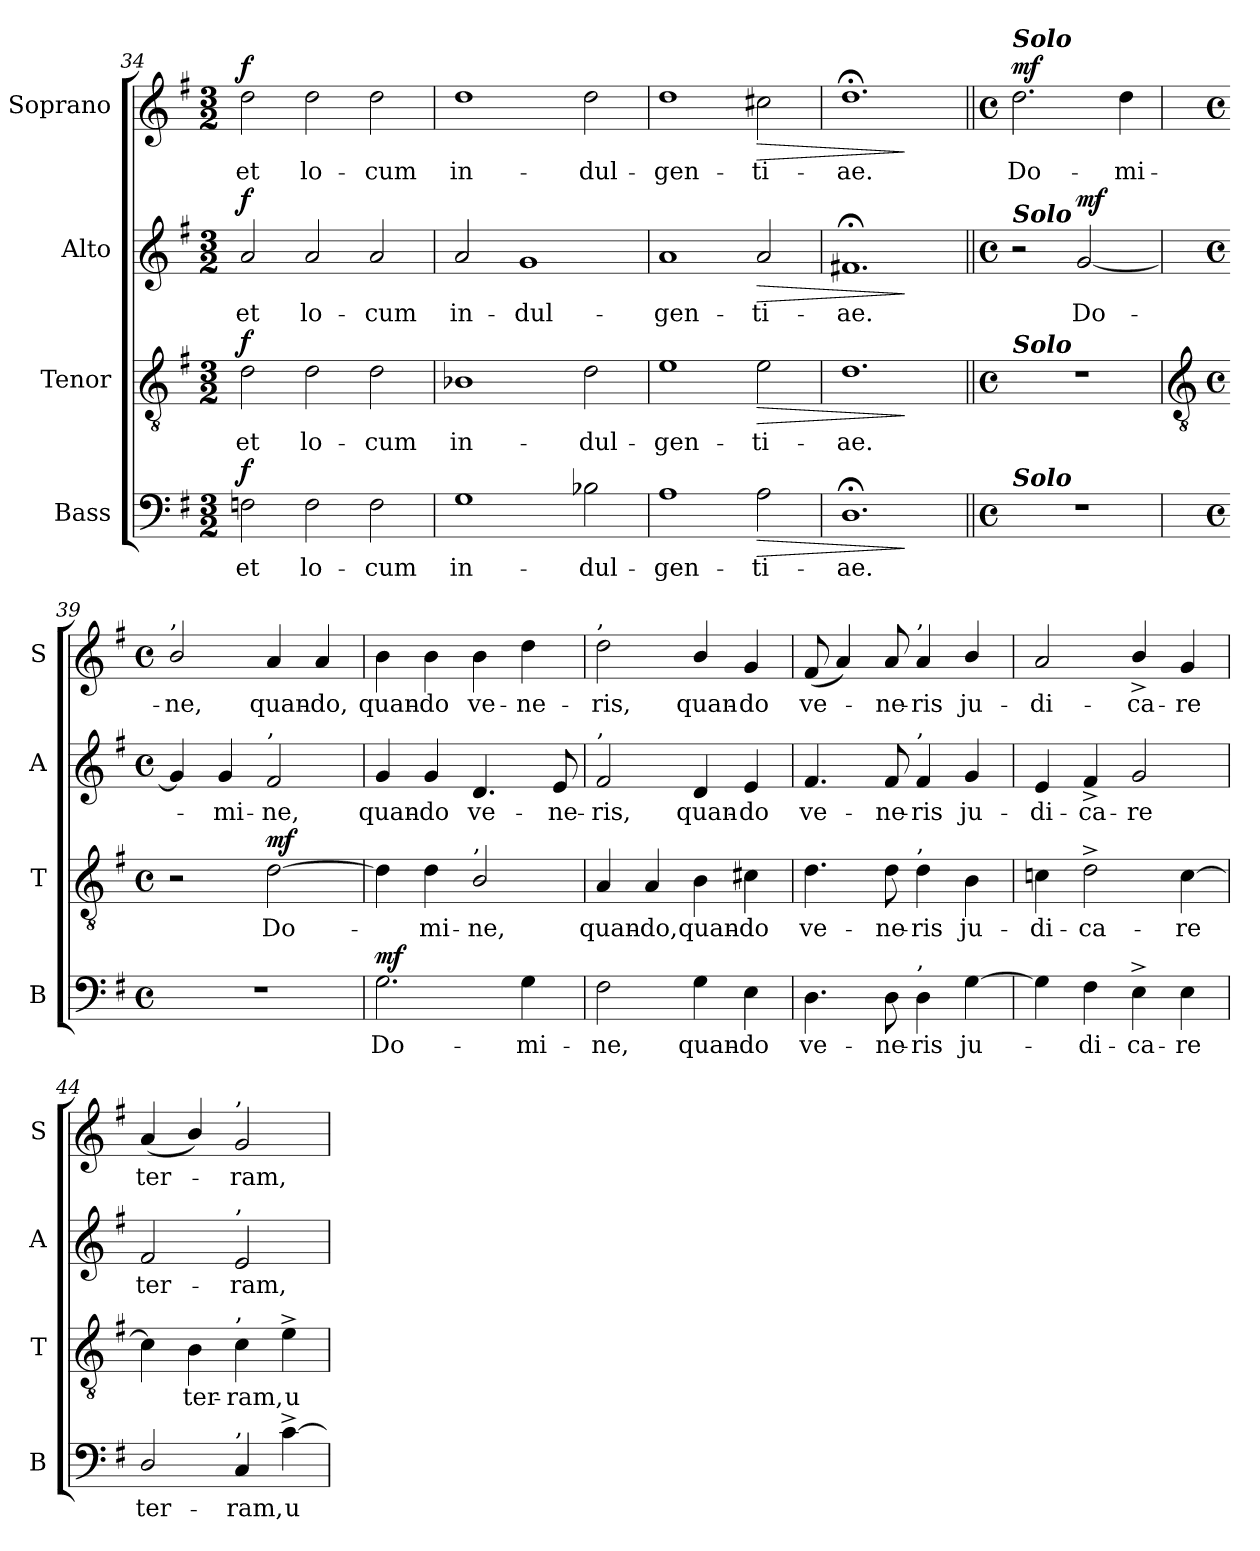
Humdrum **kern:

**kern	**text	**dynam	**kern	**text	**dynam	**kern	**text	**dynam	**kern	**text	**dynam
*part4	*part4	*part4	*part3	*part3	*part3	*part2	*part2	*part2	*part1	*part1	*part1
*staff4	*staff4	*staff4	*staff3	*staff3	*staff3	*staff2	*staff2	*staff2	*staff1	*staff1	*staff1
*I"Bass	*	*	*I"Tenor	*	*	*I"Alto	*	*	*I"Soprano	*	*
*I'B	*	*	*I'T	*	*	*I'A	*	*	*I'S	*	*
*clefF4	*	*	*clefGv2	*	*	*clefG2	*	*	*clefG2	*	*
*k[f#]	*	*	*k[f#]	*	*	*k[f#]	*	*	*k[f#]	*	*
*G:	*	*	*G:	*	*	*G:	*	*	*G:	*	*
*M3/2	*	*	*M3/2	*	*	*M3/2	*	*	*M3/2	*	*
=34	=34	=34	=34	=34	=34	=34	=34	=34	=34	=34	=34
!	!LO:LY:b	!LO:DY:b	!	!LO:LY:b	!LO:DY:b	!	!LO:LY:b	!LO:DY:b	!	!LO:LY:b	!LO:DY:b
2Fn	et	f	2d	et	f	2a	et	f	2dd	et	f
!	!LO:LY:b	!	!	!LO:LY:b	!	!	!LO:LY:b	!	!	!LO:LY:b	!
2F	lo-	.	2d	lo-	.	2a	lo-	.	2dd	lo-	.
!	!LO:LY:b	!	!	!LO:LY:b	!	!	!LO:LY:b	!	!	!LO:LY:b	!
2F	-cum	.	2d	-cum	.	2a	-cum	.	2dd	-cum	.
=35	=35	=35	=35	=35	=35	=35	=35	=35	=35	=35	=35
!	!LO:LY:b	!	!	!LO:LY:b	!	!	!LO:LY:b	!	!	!LO:LY:b	!
1G	in-	.	1B-X	in-	.	2a	in-	.	1dd	in-	.
!	!	!	!	!	!	!	!LO:LY:b	!	!	!	!
.	.	.	.	.	.	1g	-dul-	.	.	.	.
!	!LO:LY:b	!	!	!LO:LY:b	!	!	!	!	!	!LO:LY:b	!
2B-X	-dul-	.	2d	-dul-	.	.	.	.	2dd	-dul-	.
=36	=36	=36	=36	=36	=36	=36	=36	=36	=36	=36	=36
!	!LO:LY:b	!	!	!LO:LY:b	!	!	!LO:LY:b	!	!	!LO:LY:b	!
1A	-gen-	.	1e	-gen-	.	1a	-gen-	.	1dd	-gen-	.
!	!LO:LY:b	!LO:HP:b	!	!LO:LY:b	!LO:HP:b	!	!LO:LY:b	!LO:HP:b	!	!LO:LY:b	!LO:HP:b
2A	-ti-	>	2e	-ti-	>	2a	-ti-	>	2cc#X	-ti-	>
=37	=37	=37	=37	=37	=37	=37	=37	=37	=37	=37	=37
!	!LO:LY:b	!	!	!LO:LY:b	!	!	!LO:LY:b	!	!	!LO:LY:b	!
1.D;<	-ae.	.	1.d	-ae.	.	1.f#X;<	-ae.	.	1.dd;<	-ae.	.
.	.	]	.	.	]	.	.	]	.	.	]
=38||	=38||	=38||	=38||	=38||	=38||	=38||	=38||	=38||	=38||	=38||	=38||
*M4/4	*	*	*M4/4	*	*	*M4/4	*	*	*M4/4	*	*
*met(c)	*	*	*met(c)	*	*	*met(c)	*	*	*met(c)	*	*
!	!	!	!	!	!	!	!	!	!LO:TX:a:Bi:t=Solo	!	!
!	!	!	!	!	!	!LO:TX:a:Bi:t=Solo	!	!	!	!	!
!	!	!	!LO:TX:a:Bi:t=Solo	!	!	!	!	!	!	!	!
!LO:TX:a:Bi:t=Solo	!	!	!	!	!	!	!	!	!	!	!
!	!	!	!	!	!	!	!	!	!	!LO:LY:b	!LO:DY:b
1r	.	.	1r	.	.	2r	.	.	2.dd	Do-	mf
!	!	!	!	!	!	!	!LO:LY:b	!LO:DY:b	!	!	!
.	.	.	.	.	.	[2g	Do-	mf	.	.	.
!	!	!	!	!	!	!	!	!	!	!LO:LY:b	!
.	.	.	.	.	.	.	.	.	4dd	-mi-	.
!!LO:LB:g=z
=39	=39	=39	=39	=39	=39	=39	=39	=39	=39	=39	=39
*	*	*	*clefGv2	*	*	*	*	*	*	*	*
*M4/4	*	*	*M4/4	*	*	*M4/4	*	*	*M4/4	*	*
*met(c)	*	*	*met(c)	*	*	*met(c)	*	*	*met(c)	*	*
!	!	!	!	!	!	!	!	!	!LO:TX:a:t=,	!	!
!	!	!	!	!	!	!	!	!	!	!LO:LY:b	!
1r	.	.	2r	.	.	4g]	.	.	2b/	-ne,	.
!	!	!	!	!	!	!	!LO:LY:b	!	!	!	!
.	.	.	.	.	.	4g	mi-	.	.	.	.
!	!	!	!	!	!	!LO:TX:a:t=,	!	!	!	!	!
!	!	!	!	!LO:LY:b	!LO:DY:b	!	!LO:LY:b	!	!	!LO:LY:b	!
.	.	.	[2d	Do-	mf	2f#	-ne,	.	4a	quan-	.
!	!	!	!	!	!	!	!	!	!	!LO:LY:b	!
.	.	.	.	.	.	.	.	.	4a	-do,	.
=40	=40	=40	=40	=40	=40	=40	=40	=40	=40	=40	=40
!	!LO:LY:b	!LO:DY:b	!	!	!	!	!LO:LY:b	!	!	!LO:LY:b	!
2.G	Do-	mf	4d]	.	.	4g	quan-	.	4b	quan-	.
!	!	!	!	!LO:LY:b	!	!	!LO:LY:b	!	!	!LO:LY:b	!
.	.	.	4d	mi-	.	4g	-do	.	4b	-do	.
!	!	!	!LO:TX:a:t=,	!	!	!	!	!	!	!	!
!	!	!	!	!LO:LY:b	!	!	!LO:LY:b	!	!	!LO:LY:b	!
.	.	.	2B/	-ne,	.	4.d	ve-	.	4b	ve-	.
!	!LO:LY:b	!	!	!	!	!	!	!	!	!LO:LY:b	!
4G	-mi-	.	.	.	.	.	.	.	4dd	-ne-	.
!	!	!	!	!	!	!	!LO:LY:b	!	!	!	!
.	.	.	.	.	.	8e	-ne-	.	.	.	.
=41	=41	=41	=41	=41	=41	=41	=41	=41	=41	=41	=41
!	!	!	!	!	!	!	!	!	!LO:TX:a:t=,	!	!
!	!	!	!	!	!	!LO:TX:a:t=,	!	!	!	!	!
!	!LO:LY:b	!	!	!LO:LY:b	!	!	!LO:LY:b	!	!	!LO:LY:b	!
2F#	-ne,	.	4A	quan-	.	2f#	-ris,	.	2dd	-ris,	.
!	!	!	!	!LO:LY:b	!	!	!	!	!	!	!
.	.	.	4A	-do,	.	.	.	.	.	.	.
!	!LO:LY:b	!	!	!LO:LY:b	!	!	!LO:LY:b	!	!	!LO:LY:b	!
4G	quan-	.	4B	quan-	.	4d	quan-	.	4b/	quan-	.
!	!LO:LY:b	!	!	!LO:LY:b	!	!	!LO:LY:b	!	!	!LO:LY:b	!
4E	-do	.	4c#X	-do	.	4e	-do	.	4g	-do	.
=42	=42	=42	=42	=42	=42	=42	=42	=42	=42	=42	=42
!	!LO:LY:b	!	!	!LO:LY:b	!	!	!LO:LY:b	!	!	!LO:LY:b	!
4.D	ve-	.	4.d	ve-	.	4.f#	ve-	.	(<8f#	ve-	.
.	.	.	.	.	.	.	.	.	4a)	.	.
!	!LO:LY:b	!	!	!LO:LY:b	!	!	!LO:LY:b	!	!	!LO:LY:b	!
8D	-ne-	.	8d	-ne-	.	8f#	-ne-	.	8a	ne-	.
!	!	!	!	!	!	!	!	!	!LO:TX:a:t=,	!	!
!	!	!	!	!	!	!LO:TX:a:t=,	!	!	!	!	!
!	!	!	!LO:TX:a:t=,	!	!	!	!	!	!	!	!
!LO:TX:a:t=,	!	!	!	!	!	!	!	!	!	!	!
!	!LO:LY:b	!	!	!LO:LY:b	!	!	!LO:LY:b	!	!	!LO:LY:b	!
4D	-ris	.	4d	-ris	.	4f#	-ris	.	4a	-ris	.
!	!LO:LY:b	!	!	!LO:LY:b	!	!	!LO:LY:b	!	!	!LO:LY:b	!
[4G	ju-	.	4B	ju-	.	4g	ju-	.	4b/	ju-	.
=43	=43	=43	=43	=43	=43	=43	=43	=43	=43	=43	=43
!	!	!	!	!LO:LY:b	!	!	!LO:LY:b	!	!	!LO:LY:b	!
4G]	.	.	4cn	-di-	.	4e	-di-	.	2a	-di-	.
!	!LO:LY:b	!	!	!LO:LY:b	!	!	!LO:LY:b	!	!	!	!
4F#	di-	.	2d^	-ca-	.	4f#^	-ca-	.	.	.	.
!	!LO:LY:b	!	!	!	!	!	!LO:LY:b	!	!	!LO:LY:b	!
4E^	-ca-	.	.	.	.	2g	-re	.	4b^/	-ca-	.
!	!LO:LY:b	!	!	!LO:LY:b	!	!	!	!	!	!LO:LY:b	!
4E	-re	.	[4c	-re	.	.	.	.	4g	-re	.
=44	=44	=44	=44	=44	=44	=44	=44	=44	=44	=44	=44
!	!LO:LY:b	!	!	!	!	!	!LO:LY:b	!	!	!LO:LY:b	!
2D/	ter-	.	4c]	.	.	2f#	ter-	.	(<4a	ter-	.
!	!	!	!	!LO:LY:b	!	!	!	!	!	!	!
.	.	.	4B	ter-	.	.	.	.	4b/)	.	.
!	!	!	!	!	!	!	!	!	!LO:TX:a:t=,	!	!
!	!	!	!	!	!	!LO:TX:a:t=,	!	!	!	!	!
!	!	!	!LO:TX:a:t=,	!	!	!	!	!	!	!	!
!LO:TX:a:t=,	!	!	!	!	!	!	!	!	!	!	!
!	!LO:LY:b	!	!	!LO:LY:b	!	!	!LO:LY:b	!	!	!LO:LY:b	!
4C	-ram,	.	4c	-ram,	.	2e	-ram,	.	2g	ram,	.
!	!LO:LY:b	!	!	!LO:LY:b	!	!	!	!	!	!	!
[4c^	u-	.	4e^	u-	.	.	.	.	.	.	.
=	=	=	=	=	=	=	=	=	=	=	=
*-	*-	*-	*-	*-	*-	*-	*-	*-	*-	*-	*-
